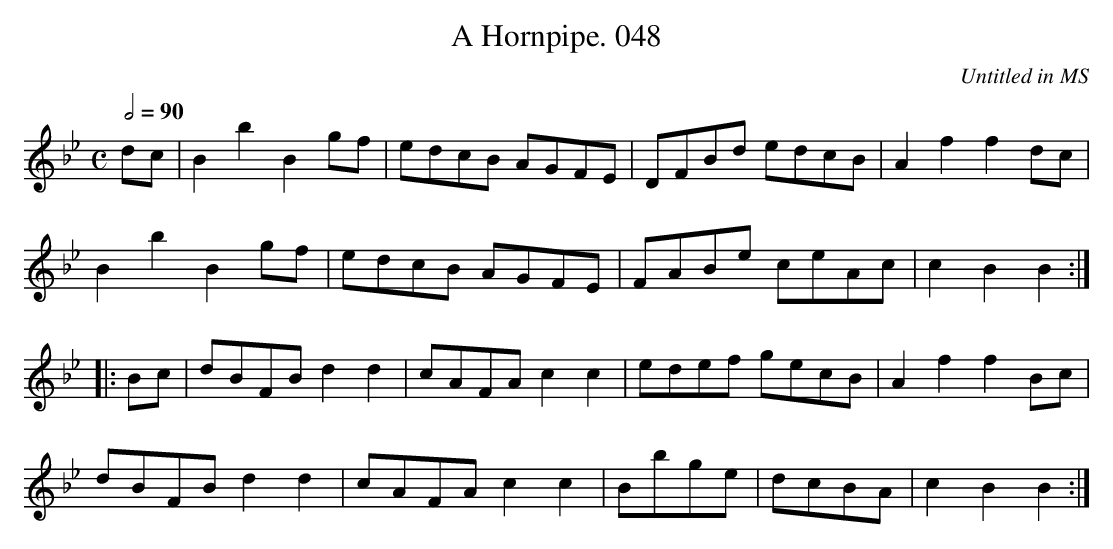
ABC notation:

X:1
T:Hornpipe. 048, A
M:C
L:1/8
Q:1/2=90
C:Untitled in MS
K:Bb
dc|B2b2 B2gf|edcB AGFE|DFBd edcB|A2f2 f2dc|
B2b2 B2gf|edcB AGFE|FABe ceAc|c2B2B2:|
|:Bc|dBFB d2d2|cAFA c2c2|edef gecB|A2f2 f2Bc|
dBFB d2d2|cAFA c2c2|Bbge|dcBA|c2B2 B2:|
